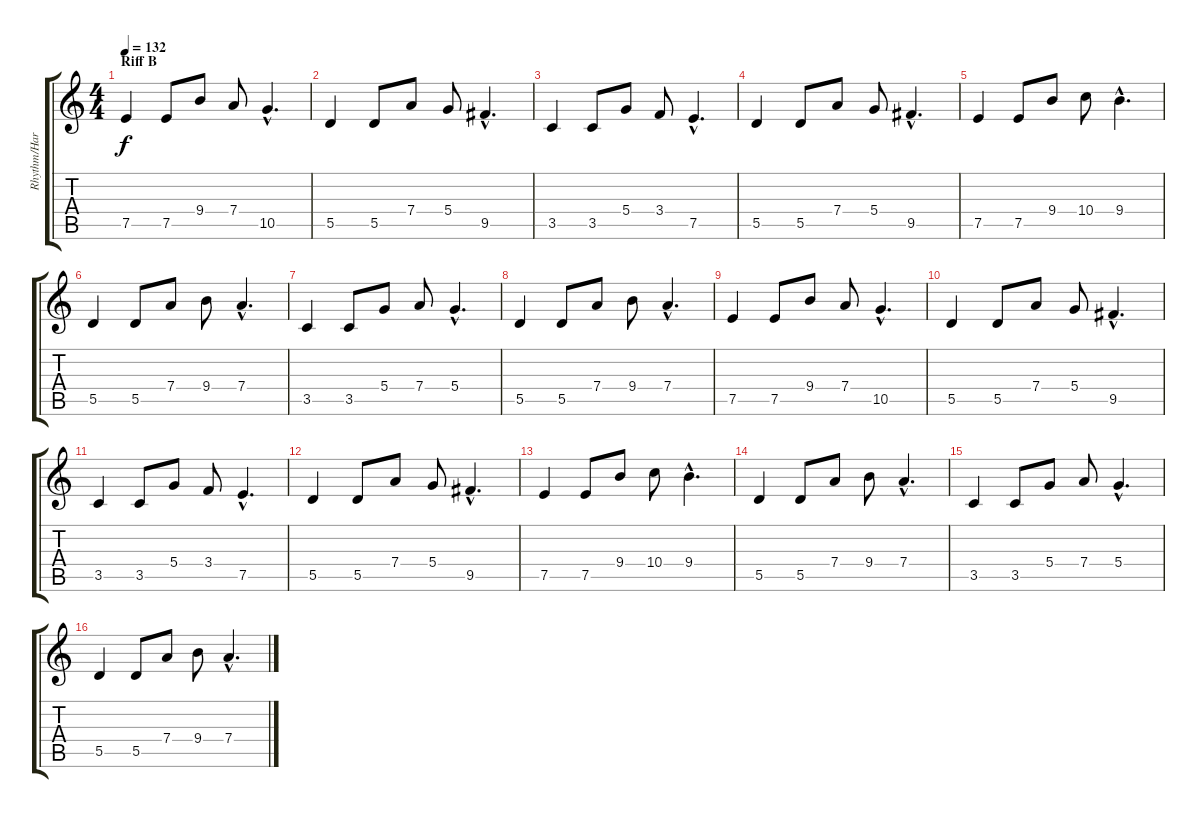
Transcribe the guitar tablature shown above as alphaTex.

\track ("Rhythm/Harmony Guitar(s)" "Rhythm/Har") {instrument overdrivenguitar}
\staff {score tabs}
\tuning (E4 B3 G3 D3 A2 E2) {hide}
\ts (4 4)
\section ("" "Riff B")
\tempo 132
\clef g2
\ks c
7.5.4{dy f} 7.5.8 9.4.8 7.4.8 10.5{hac}.4{d} |
5.5.4 5.5.8 7.4.8 5.4.8 9.5{hac}.4{d} |
3.5.4 3.5.8 5.4.8 3.4.8 7.5{hac}.4{d} |
5.5.4 5.5.8 7.4.8 5.4.8 9.5{hac}.4{d} |
7.5.4 7.5.8 9.4.8 10.4.8 9.4{hac}.4{d} |
5.5.4 5.5.8 7.4.8 9.4.8 7.4{hac}.4{d} |
3.5.4 3.5.8 5.4.8 7.4.8 5.4{hac}.4{d} |
5.5.4 5.5.8 7.4.8 9.4.8 7.4{hac}.4{d} |
7.5.4 7.5.8 9.4.8 7.4.8 10.5{hac}.4{d} |
5.5.4 5.5.8 7.4.8 5.4.8 9.5{hac}.4{d} |
3.5.4 3.5.8 5.4.8 3.4.8 7.5{hac}.4{d} |
5.5.4 5.5.8 7.4.8 5.4.8 9.5{hac}.4{d} |
7.5.4 7.5.8 9.4.8 10.4.8 9.4{hac}.4{d} |
5.5.4 5.5.8 7.4.8 9.4.8 7.4{hac}.4{d} |
3.5.4 3.5.8 5.4.8 7.4.8 5.4{hac}.4{d} |
5.5.4 5.5.8 7.4.8 9.4.8 7.4{hac}.4{d}
